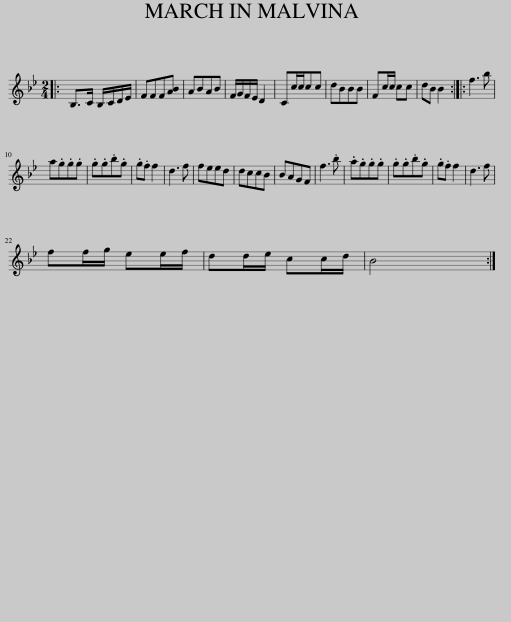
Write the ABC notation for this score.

X:1
L:1/8
M:2/4
I:linebreak $
K:Bb
V:1 treble
V:1
|: B,>C B,/C/D/E/ | FFF[AB] | ABAB | F/G/F/E/ D2 | Cc/c/cc | %5
 dBBB | Fc/c/ cc | dB B2 :: f3 b |$ a.g.g.g | %10
 .g.g.b.g | .g.f f2 | d3 f | feed | dccB | %15
 BAGF | f3 .b | .a.g.g.g | .g.g.b.g | .g.f f2 | %20
 d3 f |$ ff/g/ ee/f/ | dd/e/ cc/d/ | B4 :| %24
